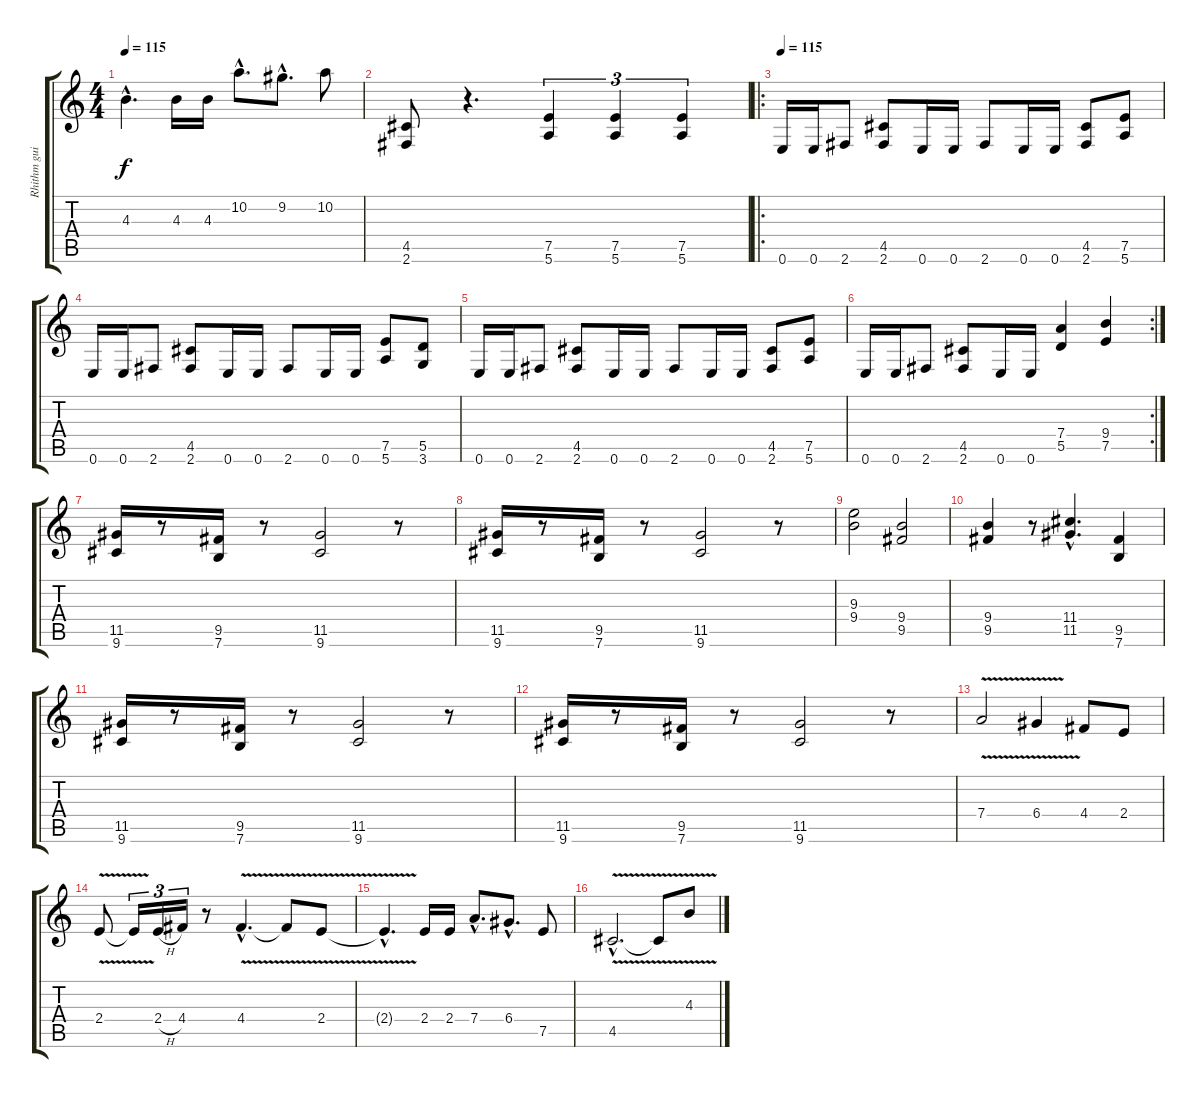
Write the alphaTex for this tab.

\track ("Rhithm guitar 2" "Rhithm gui") {instrument overdrivenguitar}
\staff {score tabs}
\tuning (E4 B3 G3 D3 A2 E2) {hide}
\ts (4 4)
\tempo 115
\clef g2
\ks c
4.3{hac t}.4{d dy f} 4.3.16 4.3.16 10.2{hac}.8{d} 9.2{hac}.8{d} 10.2.8 |
(4.5 2.6).8 r.4{d} (7.5 5.6).4{tu (3 2)} (7.5 5.6).4{tu (3 2)} (7.5 5.6).4{tu (3 2)} |
\ro
\tempo 115
0.6.16 0.6.16 2.6.8 (4.5 2.6).8 0.6.16 0.6.16 2.6.8 0.6.16 0.6.16 (4.5 2.6).8 (7.5 5.6).8 |
0.6.16 0.6.16 2.6.8 (4.5 2.6).8 0.6.16 0.6.16 2.6.8 0.6.16 0.6.16 (7.5 5.6).8 (5.5 3.6).8 |
0.6.16 0.6.16 2.6.8 (4.5 2.6).8 0.6.16 0.6.16 2.6.8 0.6.16 0.6.16 (4.5 2.6).8 (7.5 5.6).8 |
\rc 2
0.6.16 0.6.16 2.6.8 (4.5 2.6).8 0.6.16 0.6.16 (7.4 5.5).4 (9.4 7.5).4 |
(11.5 9.6).16 r.8 (9.5 7.6).16 r.8 (11.5 9.6).2 r.8 |
(11.5 9.6).16 r.8 (9.5 7.6).16 r.8 (11.5 9.6).2 r.8 |
(9.3 9.4).2 (9.4 9.5).2 |
(9.4 9.5).4 r.8 (11.4{hac} 11.5{hac}).4{d} (9.5 7.6).4 |
(11.5 9.6).16 r.8 (9.5 7.6).16 r.8 (11.5 9.6).2 r.8 |
(11.5 9.6).16 r.8 (9.5 7.6).16 r.8 (11.5 9.6).2 r.8 |
7.4{v}.2 6.4{v}.4 4.4.8 2.4.8 |
2.4{v}.8 2.4{t}.16{tu (3 2)} 2.4{h}.16{tu (3 2)} 4.4.16{tu (3 2)} r.8 4.4{v hac}.4{d} 4.4{t}.8 2.4{v}.8 |
2.4{hac t}.4{d} 2.4.16 2.4.16 7.4{hac}.8{d} 6.4{hac}.8{d} 7.5.8 |
4.5{v hac}.2{d} 4.5{t}.8 4.3{v}.8
